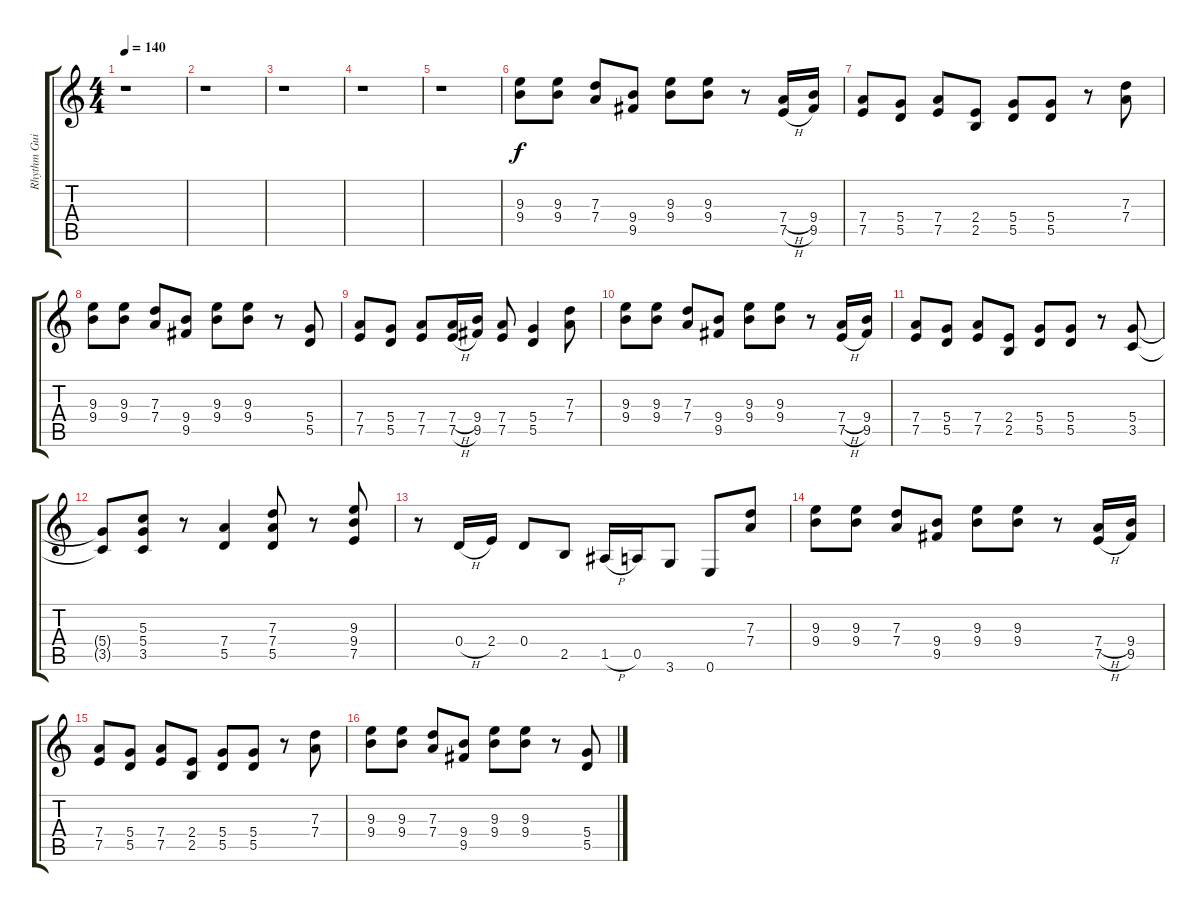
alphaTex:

\track ("Rhythm Guitar II" "Rhythm Gui") {instrument distortionguitar}
\staff {score tabs}
\tuning (E4 B3 G3 D3 A2 E2) {hide}
\ts (4 4)
\tempo 140
\clef g2
\ks c
r.1{dy f} |
r.1 |
r.1 |
r.1 |
r.1 |
(9.3 9.4).8 (9.3 9.4).8 (7.3 7.4).8 (9.4 9.5).8 (9.3 9.4).8 (9.3 9.4).8 r.8 (7.4{h} 7.5{h}).16 (9.4 9.5).16 |
(7.4 7.5).8 (5.4 5.5).8 (7.4 7.5).8 (2.4 2.5).8 (5.4 5.5).8 (5.4 5.5).8 r.8 (7.3 7.4).8 |
(9.3 9.4).8 (9.3 9.4).8 (7.3 7.4).8 (9.4 9.5).8 (9.3 9.4).8 (9.3 9.4).8 r.8 (5.4 5.5).8 |
(7.4 7.5).8 (5.4 5.5).8 (7.4 7.5).8 (7.4{h} 7.5{h}).16 (9.4 9.5).16 (7.4 7.5).8 (5.4 5.5).4 (7.3 7.4).8 |
(9.3 9.4).8 (9.3 9.4).8 (7.3 7.4).8 (9.4 9.5).8 (9.3 9.4).8 (9.3 9.4).8 r.8 (7.4{h} 7.5{h}).16 (9.4 9.5).16 |
(7.4 7.5).8 (5.4 5.5).8 (7.4 7.5).8 (2.4 2.5).8 (5.4 5.5).8 (5.4 5.5).8 r.8 (5.4 3.5).8 |
(5.4{t} 3.5{t}).8 (5.3 5.4 3.5).8 r.8 (7.4 5.5).4 (7.3 7.4 5.5).8 r.8 (9.3 9.4 7.5).8 |
r.8 0.4{h}.16 2.4.16 0.4.8 2.5.8 1.5{h}.16 0.5.16 3.6.8 0.6.8 (7.3 7.4).8 |
(9.3 9.4).8 (9.3 9.4).8 (7.3 7.4).8 (9.4 9.5).8 (9.3 9.4).8 (9.3 9.4).8 r.8 (7.4{h} 7.5{h}).16 (9.4 9.5).16 |
(7.4 7.5).8 (5.4 5.5).8 (7.4 7.5).8 (2.4 2.5).8 (5.4 5.5).8 (5.4 5.5).8 r.8 (7.3 7.4).8 |
(9.3 9.4).8 (9.3 9.4).8 (7.3 7.4).8 (9.4 9.5).8 (9.3 9.4).8 (9.3 9.4).8 r.8 (5.4 5.5).8
